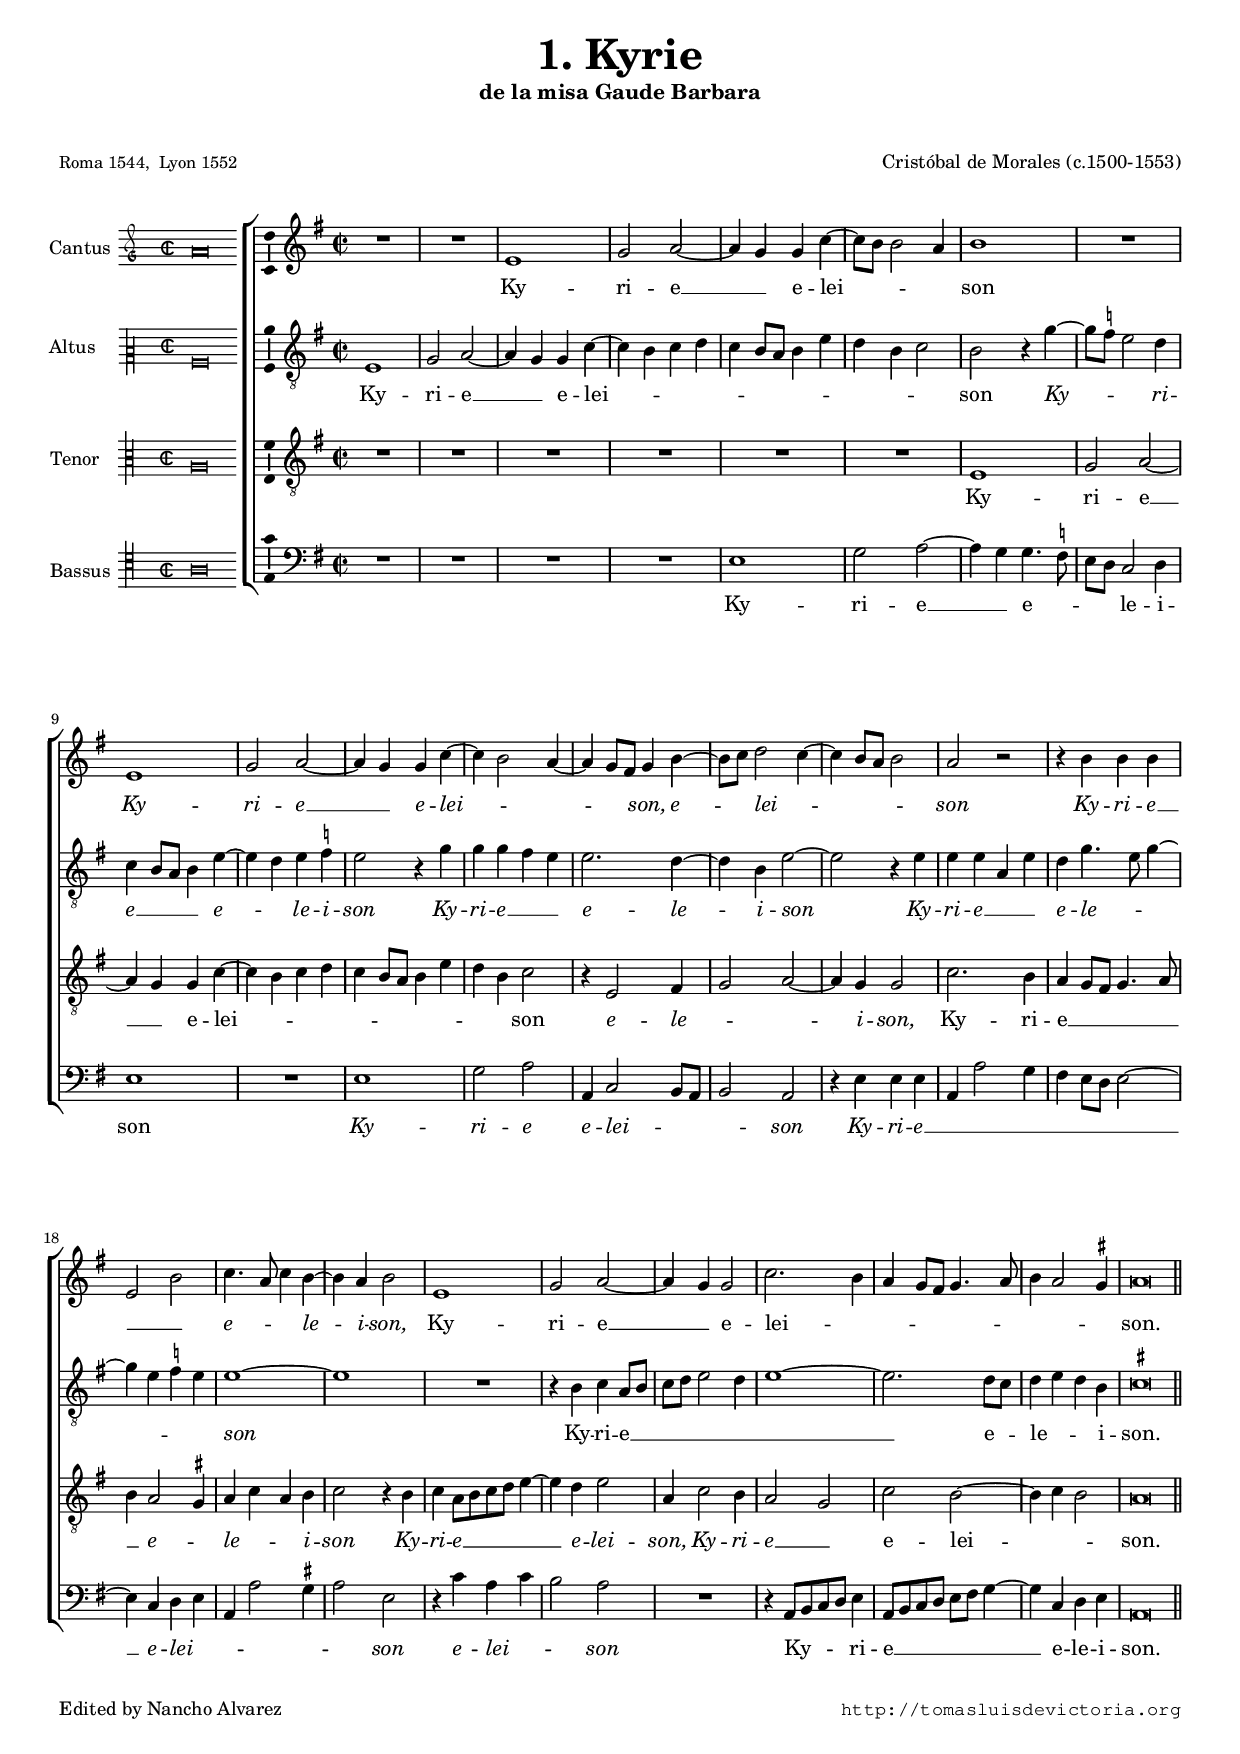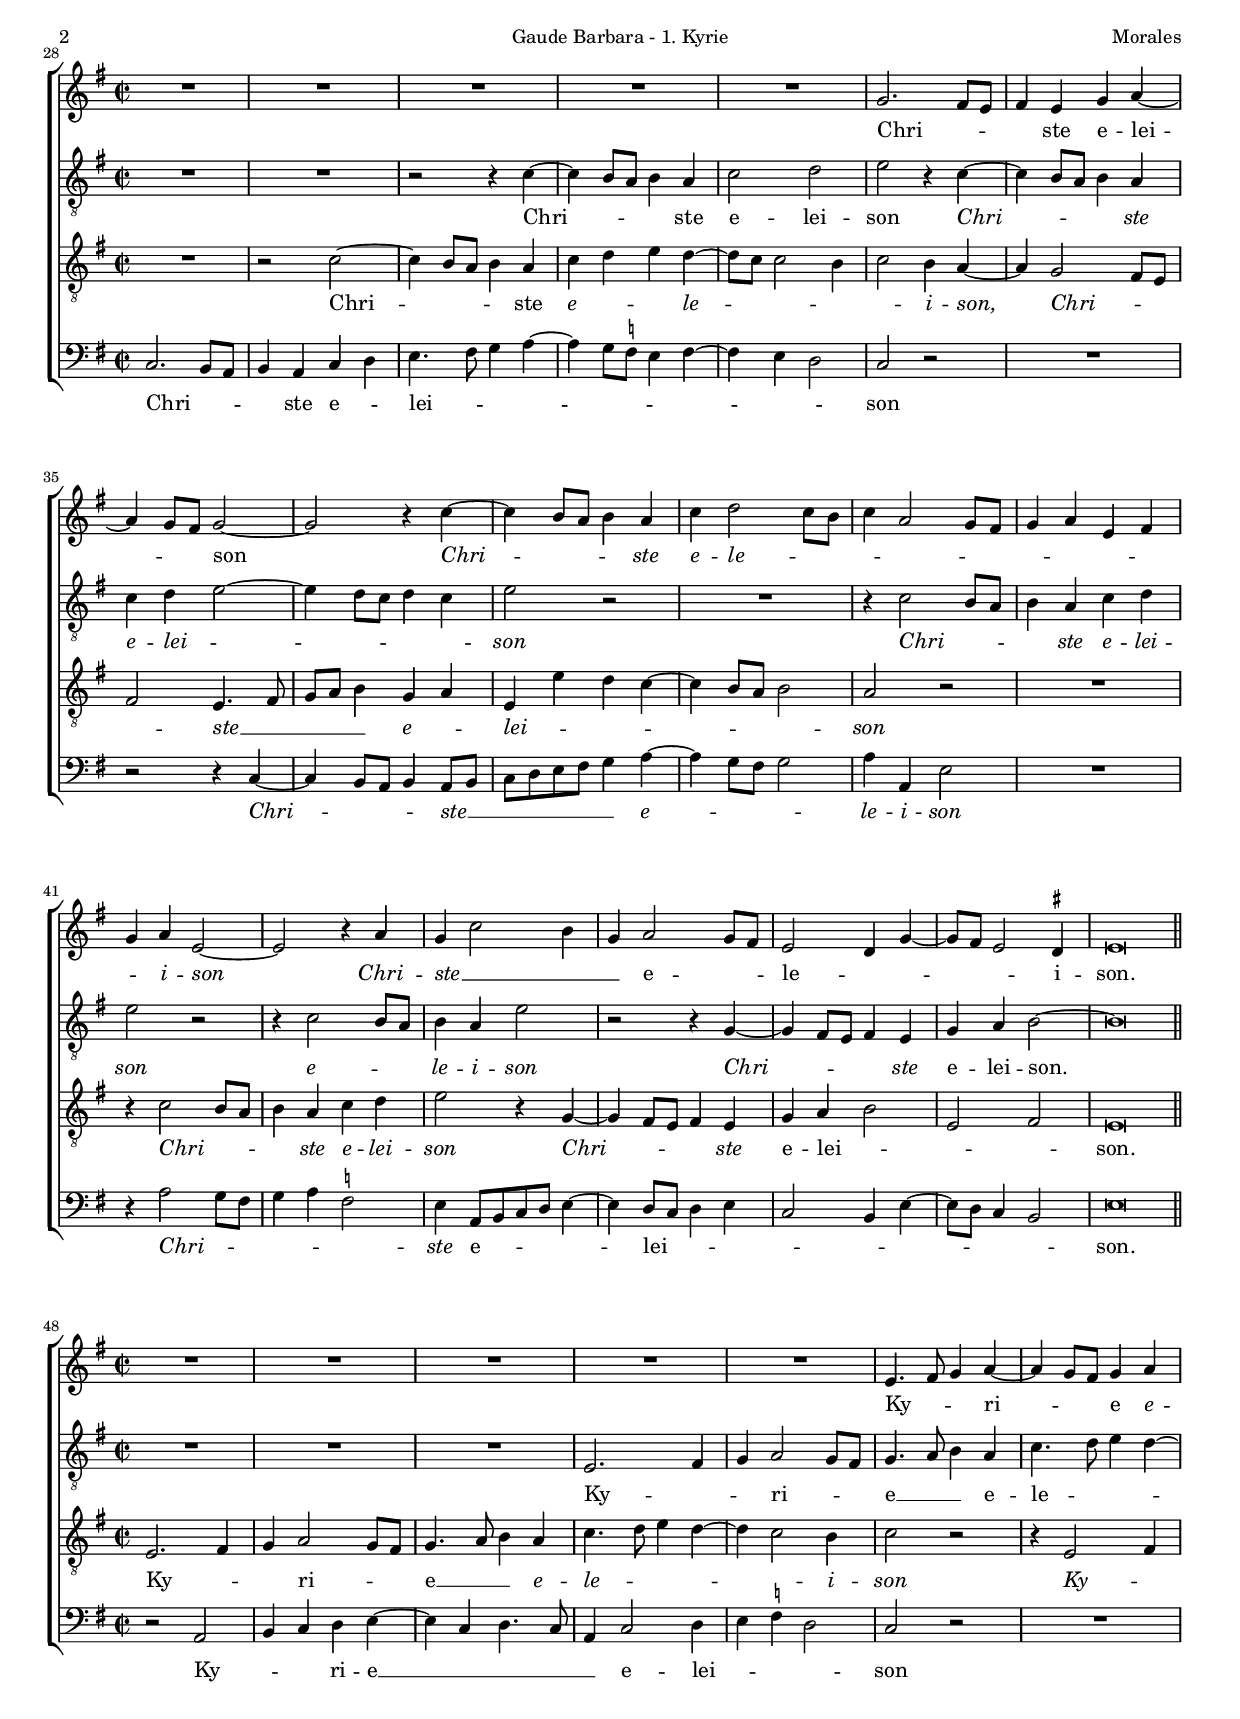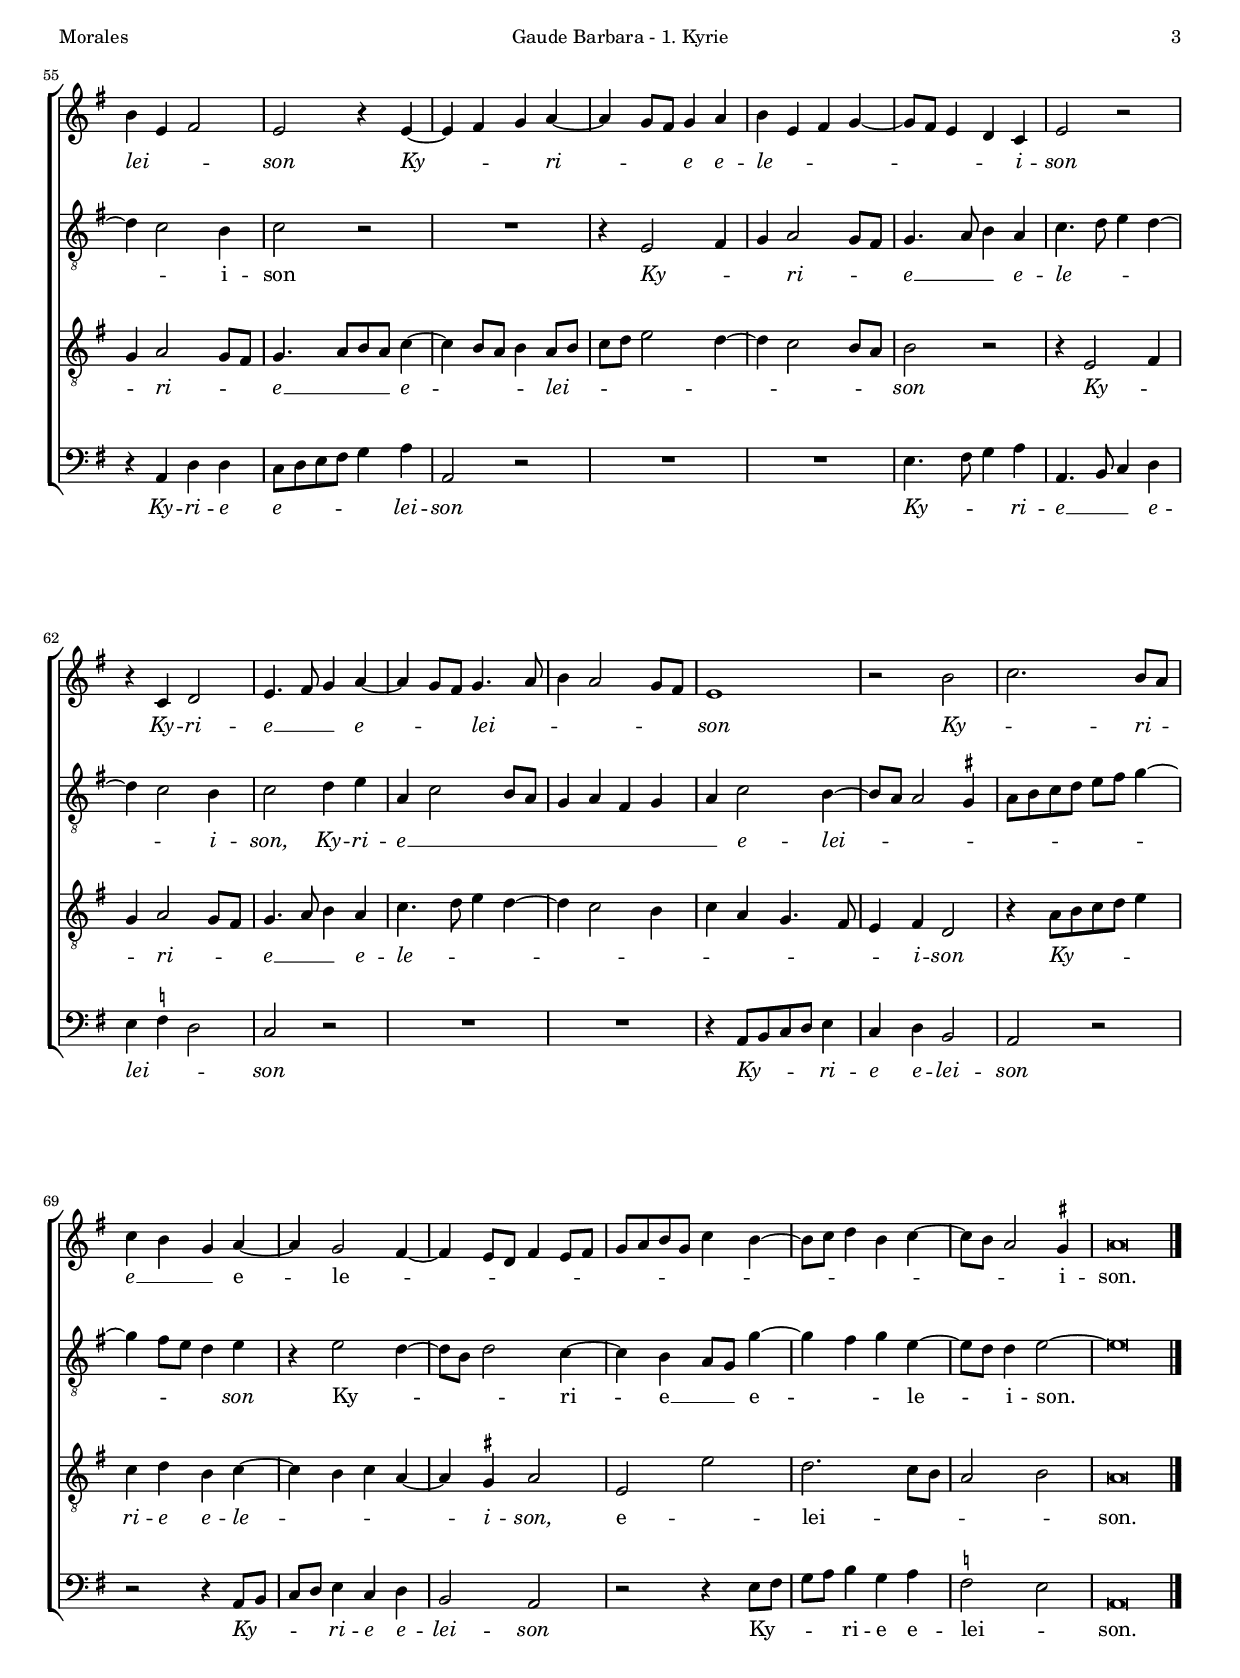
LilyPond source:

\version "2.18.0"

#(set-default-paper-size "a4")
#(set-global-staff-size 16.35)
#(ly:set-option 'point-and-click #f)
%mobile -s15.5 -i3.2

italicas=\override LyricText.font-shape = #'italic
rectas=\override LyricText.font-shape = #'upright
ss=\once \set suggestAccidentals = ##t
incipitwidth = 20

htitle="Gaude Barbara - 1. Kyrie"
hcomposer="Morales"

\header {
	title=\markup{\fontsize #3 "1. Kyrie"}
	subtitle="de la misa Gaude Barbara"
	subsubtitle=\markup{\column{" " " "}}
	composer="Cristóbal de Morales (c.1500-1553)"
        pdfauthor=\composer
	%opus="(-)"
	poet=\markup{\smaller "Roma 1544,  Lyon 1552"} 
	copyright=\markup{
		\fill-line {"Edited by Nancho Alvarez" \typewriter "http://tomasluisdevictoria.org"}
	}
%	tagline=""
}

global={\key c \major \time 2/2 \skip 1*27 \bar "||" \break 
	\override Score.TimeSignature.break-visibility = #'#(#f #t #t)
		\time 2/2 \skip 1*20 \bar "||" \break
		\time 2/2 \skip 1*28 \bar "|."

}


cantus=\relative c''{
	R1*2
	a1
	c2 d ~
	d4 c c f ~
	f8 e e2 d4
	e1
	R1
	a,
	c2 d ~
	d4 c c f ~
	f e2 d4 ~
	d c8 b c4 e ~
	e8 f g2 f4 ~
	f e8 d e2
	d r
	r4 e e e
	a,2 e'
	f4. d8 f4 e ~
	e d e2
	a,1
	c2 d ~
	d4 c c2
	f2. e4
	d c8 b c4. d8 
	e4 d2 \ss cis4
	d\breve*1/2
	R1*5
	c2. b8 a
	b4 a c d ~
	d c8 b c2 ~
	c r4 f ~
	f e8 d e4 d
	f4 g2 f8 e 
	f4 d2 c8 b
	c4 d a b
	c4 d a2 ~ % csic sugiere cis
	a2 r4 d
	c4 f2 e4
	c4 d2 c8 b
	a2 g4 c ~
	c8 b a2 \ss gis4
	a\breve*1/2
	R1*5
	a4. b8 c4 d ~
	d c8 b c4 d
	e a, b2
	a r4 a ~
	a b c d ~
	d c8 b c4 d
	e a, b c ~
	c8 b a4 g f
	a2 r
	r4 f g2
	a4. b8 c4 d ~
	d c8 b c4. d8
	e4 d2 c8 b
	a1
	r2 e'
	f2. e8 d
	f4 e c d ~
	d c2 b4 ~ % csic sugiere bes
	b a8 g b4 a8 b % csic sugiere bes menos el ultimo
	c8 d e c f4 e ~
	e8 f g4 e f ~
	f8 e d2 \ss cis4
	d\breve*1/2
}

altus=\relative c'{
	a1
	c2 d ~
	d4 c c f ~
	f e f g
	f e8 d e4 a
	g e f2
	e r4 c' ~
	c8 \ss bes a2 g4
	f e8 d e4 a ~
	a g a \ss bes
	a2 r4 c 
	c c b a
	a2. g4 ~
	g e a2 ~
	a r4 a
	a a d, a'
	g c4. a8 c4 ~
	c a \ss bes a
	a1 ~
	a
	R1
	r4 e f d8 e
	f g a2 g4
	a1 ~
	a2. g8 f
	g4 a g e
	\ss fis\breve*1/2
	R1*2
	r2 r4 f ~
	f e8 d e4 d
	f2 g
	a2 r4 f ~
	f e8 d e4 d
	f g a2 ~
	a4 g8 f g4 f
	a2 r
	R1
	r4 f2 e8 d
	e4 d f g
	a2 r
	r4 f2 e8 d
	e4 d a'2
	r2 r4 c, ~ 
	c b8 a b4 a
	c d e2 ~
	e\breve*1/2
	R1*3
	a,2. b4
	c d2 c8 b
	c4. d8 e4 d
	f4. g8 a4g ~
	g f2 e4
	f2 r 
	R1
	r4 a,2 b4
	c d2 c8 b
	c4. d8 e4 d
	f4. g8 a4 g ~
	g f2 e4
	f2 g4 a
	d, f2 e8 d
	c4 d b c
	d f2 e4 ~
	e8 d d2 \ss cis4
	d8 e f g a b c4 ~
	c4 b8 a g4 a % csic sugiere bes
	r4 a2 g4 ~
	g8 e g2 f4 ~
	f e d8 c c'4 ~
	c b c a ~
	a8 g g4 a2 ~
	a\breve*1/2
}

tenor=\relative c'{
	R1*6
	a1
	c2 d ~
	d4 c c f ~
	f e f g
	f e8 d e4 a
	g e f2
	r4 a,2 b4
	c2 d ~ % csic sugiere cis
	d4 c4 c2 % csic sugiere cis
	f2. e4
	d c8 b c4. d8
	e4 d2 \ss cis4
	d4 f d e
	f2 r4 e
	f d8[ e f g] a4 ~
	a g a2
	d,4 f2 e4
	d2 c
	f2 e ~
	e4 f e2
	d\breve*1/2
	R1
	r2 f ~
	f4 e8 d e4 d
	f g a g ~
	g8 f f2 e4
	f2 e4 d ~
	d c2 b8 a
	b2 a4. b8
	c d e4 c d
	a a' g f ~
	f4 e8 d e2
	d r
	R1
	r4 f2 e8 d
	e4 d f g
	a2 r4 c, ~
	c b8 a b4 a
	c d e2
	a, b 
	a\breve*1/2
	a2. b4
	c d2 c8 b
	c4. d8 e4 d
	f4. g8 a4 g ~
	g f2 e4
	f2 r
	r4 a,2 b4
	c4 d2 c8 b
	c4. d8[ e d] f4 ~
	f e8 d e4 d8 e
	f g a2 g4 ~
	g f2 e8 d
	e2 r
	r4 a,2 b4
	c d2 c8 b
	c4. d8 e4 d
	f4. g8 a4 g ~
	g f2 e4
	f d c4. b8
	a4 b g2
	r4 d'8[ e f g] a4
	f g e f ~
	f e f d ~
	d \ss cis d2
	a2 a'
	g2. f8 e
	d2 e
	d\breve*1/2
}

bassus=\relative c'{
	R1*4
	a1
	c2 d ~
	d4 c c4. \ss bes8 
	a g f2 g4
	a1
	R1
	a1
	c2 d
	d,4 f2 e8 d
	e2 d
	r4 a' a a
	d, d'2 c4
	b4 a8 g a2 ~
	a4 f g a
	d,4 d'2 \ss cis4
	d2 a
	r4 f' d f
	e2 d
	R1
	r4 d,8[ e f g] a4
	d,8 e f g a b c4 ~
	c f, g a
	d,\breve*1/2
	f2. e8 d
	e4 d f g
	a4. b8 c4 d ~
	d4 c8 \ss bes a4 bes ~
	bes4 a g2
	f2 r
	R1
	r2 r4 f ~
	f e8 d e4 d8 e
	f g a b c4 d ~
	d4 c8 b c2
	d4 d, a'2
	R1
	r4 d2 c8 b
	c4 d \ss bes2
	a4 d,8[ e f g] a4 ~
	a g8 f g4 a
	f2 e4 a ~
	a8 g f4 e2
	a\breve*1/2
	r2 d,2
	e4 f g a ~
	a f g4. f8
	d4 f2 g4
	a \ss bes g2
	f2 r
	R1
	r4 d g g
	f8 g a b c4 d
	d,2 r
	R1*2
	a'4. b8 c4 d
	d,4. e8 f4 g
	a \ss bes g2
	f2 r
	R1*2
	r4 d8[ e f g] a4
	f4 g e2
	d r
	r r4 d8 e
	f g a4 f g
	e2 d
	r2 r4 a'8 b
	c d e4 c d
	\ss bes2 a
	d,\breve*1/2
}

textocantus=\lyricmode{
Ky -- ri -- e __ _ e -- lei -- _ _ _ son
\italicas 
Ky -- ri -- e __ _ e -- lei -- _ _ _ _ son,
e -- _ lei -- _ _ _ _ son
Ky -- ri -- e __ _ _ e -- _ _ le -- i -- son,
\rectas 
Ky -- ri -- e __ _ e -- lei -- _ _ _ _ _ _ _ _ _ son.
Chri -- _ _ _ ste e -- lei -- _ _ son
\italicas 
Chri -- _ _ _ ste e -- le -- _ _ _ _ _ _ _ _ _ _ _ i -- son
Chri -- ste __ _ _ _ 
\rectas 
e -- _ _ le -- _ _ _ _ i -- son.
Ky -- _ _ ri -- _ _ e 
\italicas 
e -- lei -- _ _ son
Ky -- _ _ ri -- _ _ e e -- le -- _ _ _ _ _ _ i -- son
Ky -- ri -- e __ _ _ e -- _ _ lei -- _ _ _ _ _ son
Ky -- _ ri -- _ e __ _ _ 
\rectas 
e -- le -- _ _ _ _ _ _ _ _ _ _ _ _ _ _ _ _ _ _ i -- son.
}

textoaltus=\lyricmode{
Ky -- ri -- e __ _ e -- lei -- _ _ _ _ _ _ _ _ _ _ _ son
\italicas 
Ky -- _ _ ri -- e __ _ _ _ e -- _ le -- i -- son
Ky -- ri -- e __ _ _ e -- le -- i -- son
Ky -- ri -- e __ _ _ e -- le -- _ _ _ _ _ son
\rectas 
Ky -- ri -- e __ _ _ _ _ _ _ e -- _ le -- _ _ i -- son.
Chri -- _ _ _ ste e -- lei -- son
\italicas 
Chri -- _ _ _ ste e -- lei -- _ _ _ _ _ son
Chri -- _ _ _ ste e -- lei -- son
e -- _ _ le -- i -- son
Chri -- _ _ _ ste 
\rectas e -- lei -- son.
Ky -- _ _ ri -- _ _ e __ _ _ e -- le -- _ _ _ _ i -- son
\italicas 
Ky -- _ _ ri -- _ _ e __ _ _ e -- le -- _ _ _ _ i -- son,
Ky -- ri -- e __ _ _ _ _ _ _ _ _ e -- lei -- _ _ _ _ _ _ _ _ _ _ _ _ _ son
\rectas 
Ky -- _ _ _ ri -- e __ _ _ e -- _ _ le -- _ i -- son.
}

textotenor=\lyricmode{
Ky -- ri -- e __ _ e -- lei -- _ _ _ _ _ _ _ _ _ _ son
\italicas 
e -- le -- _ _ i -- son,
\rectas 
Ky -- ri -- e __ _ _ _ _ _ 
\italicas 
e -- _ le -- _ _ i -- son
Ky -- ri -- e __ _ _ _ _ e -- lei -- son,
Ky -- ri -- e __ _ 
\rectas 
e -- lei -- _ _ son.
Chri -- _ _ _ ste 
\italicas
e -- _ _ le -- _ _ _ _ i -- son,
Chri -- _ _ _ ste __ _ _ _ _ e -- _ lei -- _ _ _ _ _ _ son
Chri -- _ _ _ ste e -- lei -- son
Chri -- _ _ _ ste 
\rectas 
e -- lei -- _ _ _ son.
Ky -- _ _ ri -- _ _ e __ _ _ 
\italicas 
e -- le -- _ _ _ _ i -- son
Ky -- _ _ ri -- _ _ e __ _ _ _ e -- _ _ _ lei -- _ _ _ _ _ _ _ _ son
Ky -- _ _ ri -- _ _ e __ _ _ e -- le -- _ _ _ _ _ _ _ _ _ _ i -- son
Ky -- _ _ _ _ ri -- e e -- le -- _ _ _ i -- son,
\rectas 
e -- _ lei -- _ _ _ _ son.
}

textobassus=\lyricmode{
Ky -- ri -- e __ _ e -- _ _ _ le -- i -- son
\italicas 
Ky -- ri -- e e -- lei -- _ _ _ son
Ky -- ri -- e __ _ _ _ _ _ _ _ e -- lei -- _ _ _ _ _ son
e -- lei -- _ _ son
\rectas 
Ky -- _ _ _ ri -- e __ _ _ _ _ _ _ e -- le -- i -- son.
Chri -- _ _ _ ste e -- _ lei -- _ _ _ _ _ _ _ _ _ son
\italicas 
Chri -- _ _ _ ste __ _ _ _ _ _ _ e -- _ _ _ le -- i -- son
Chri -- _ _ _ _ _ ste
\rectas 
e -- _ _ _ _ lei -- _ _ _ _ _ _ _ _ _ son.
Ky -- _ _ ri -- e __ _ _ _ _ e -- lei -- _ _ _ son
\italicas 
Ky -- ri -- e e -- _ _ _ _ lei -- son
Ky -- _ _ ri -- e __ _ _ e -- lei -- _ _ son
Ky -- _ _ _ ri -- e e -- lei -- son
Ky -- _ _ _ ri -- e e -- lei -- son
\rectas 
Ky -- _ _ _ ri -- e e -- lei -- _ son.
}


incipitcantus=\markup{
	\score{
		{ 
		\set Staff.instrumentName="Cantus "
		\override NoteHead.style = #'neomensural
		\override Staff.TimeSignature.style = #'neomensural
		\cadenzaOn 
		\clef "petrucci-g"
		\key c \major
		\time 2/2
		a'\breve
		} 
	\layout { line-width=\incipitwidth indent = 0 }
	}
}

incipitaltus=\markup{
	\score{
		{ 
		\set Staff.instrumentName="Altus    "
		\override NoteHead.style = #'neomensural 
		\override Staff.TimeSignature.style = #'neomensural
		\cadenzaOn 
		\clef "petrucci-c2"
		\key c \major
		\time 2/2
		a\breve
		} 
	\layout { line-width=\incipitwidth indent = 0 }
	}
}


incipittenor=\markup{
	\score{
		{ 
		\set Staff.instrumentName="Tenor   "
		\override NoteHead.style = #'neomensural 
		\override Staff.TimeSignature.style = #'neomensural
		\cadenzaOn 
		\clef "petrucci-c3"
		\key c \major
		\time 2/2
		a\breve
		} 
	\layout { line-width=\incipitwidth indent=0 }
	}
}

incipitbassus=\markup{
	\score{
		{ 
		\set Staff.instrumentName="Bassus "
		\override NoteHead.style = #'neomensural
		\override Staff.TimeSignature.style = #'neomensural
		\cadenzaOn 
		\clef "petrucci-c4"
		\key c \major
		\time 2/2
		a\breve
		} 
	\layout { line-width=\incipitwidth indent = 0 }
	}
}


\score {\transpose c' g{
\new ChoirStaff<<

	\new Staff <<\global
	\new Voice="v1" {
		\set Staff.instrumentName=\incipitcantus
		\clef "treble"
		\cantus }
	\new Lyrics \lyricsto "v1" {\textocantus }
	>>

	\new Staff <<\global
	\new Voice="v2" {
		\set Staff.instrumentName=\incipitaltus
		\clef "G_8"
		\altus }
	\new Lyrics \lyricsto "v2" {\textoaltus }
	>>
	
	\new Staff <<\global
	\new Voice="v3" {
		\set Staff.instrumentName=\incipittenor
		\clef "G_8"
		\tenor }
	\new Lyrics \lyricsto "v3" {\textotenor }
	>>

	\new Staff <<\global
	\new Voice="v4" {
		\set Staff.instrumentName=\incipitbassus
		\clef "bass"
		\bassus }
	\new Lyrics \lyricsto "v4" {\textobassus }
	>>
	
>>

	} % transpose

\layout{ 
	\context {\Lyrics 
		\override VerticalAxisGroup.staff-affinity = #UP
		\override VerticalAxisGroup.nonstaff-relatedstaff-spacing =
			#'((basic-distance . 0) (minimum-distance . 0) (padding . 1))
		\override LyricText.font-size = #1.2
		\override LyricHyphen.minimum-distance = #0.5
	}
	\context {\Score 
		\override BarNumber.padding = #2 
	}
	\context {\Voice 
		%melismaBusyProperties = #'()
		%autoBeaming = ##f
	}
	%\context { \Staff \RemoveEmptyStaves }
	\context {\Staff 
		\override VerticalAxisGroup.staff-staff-spacing =
			#'((basic-distance . 11) (minimum-distance . 0) (padding . 1))
		\consists Ambitus_engraver 
		\override LigatureBracket.padding = #1
	}
}

%\midi {}

}


\paper{
	evenHeaderMarkup=\markup  \fill-line { \fromproperty #'page:page-number-string \htitle \hcomposer }
	oddHeaderMarkup= \markup  \fill-line { \on-the-fly #not-first-page \hcomposer \on-the-fly #not-first-page \htitle \on-the-fly #not-first-page \fromproperty #'page:page-number-string }
	%system-count=8
	ragged-last-bottom = ##f
	indent=3.3\cm
	system-system-spacing =
	#'((basic-distance . 20) (minimum-distance . 0) (padding . 5))
	top-system-spacing = % header
	#'((basic-distance . 8) (minimum-distance . 0) (padding . 0))
	last-bottom-spacing = % footer
	#'((basic-distance . 12) (minimum-distance . 0) (padding . 0))
	%top-markup-spacing #'basic-distance = 0
	markup-system-spacing #'basic-distance = 20
}
